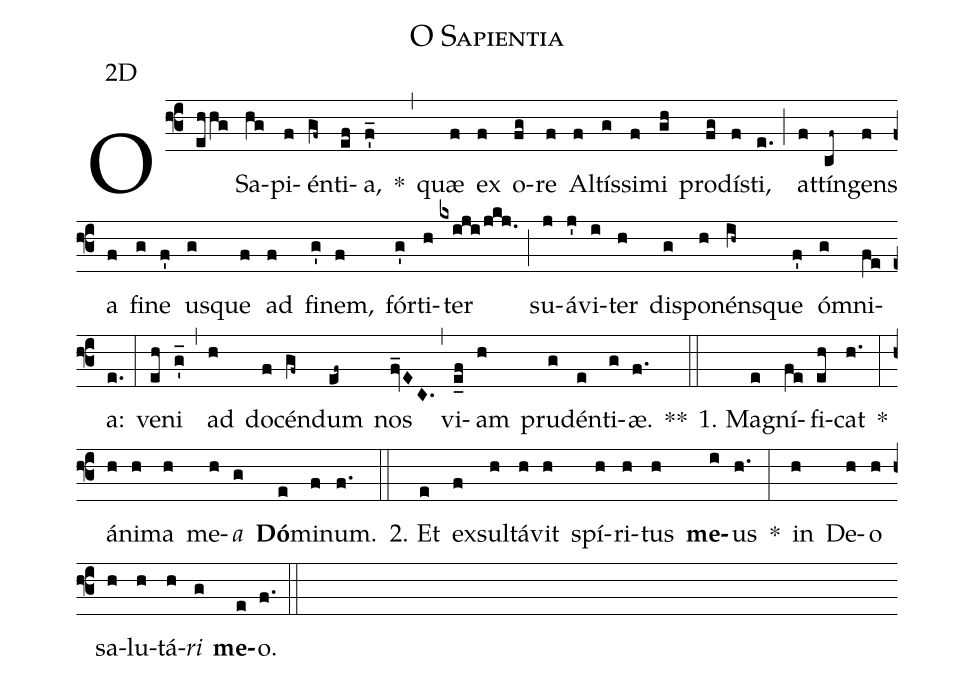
name:O Sapientia;
office-part:Antiphona;
mode:2;
annotation:2D;
%%
(f3) O(ehhg) Sa(hg)pi(f)én(gf~)ti(ef)a,(f'_) *(,) quæ(f) ex(f) o(fg)re(f) Al(f)tís(g)si(f)mi(gh) pro(fg)dí(f)sti,(e.) (;) at(f)tín(cf~)gens(f) a(f) fi(g)ne(f') u(g)sque(f) ad(f) fi(g')nem,(f) fór(g')ti(h)ter(kxiji/jkj.) (;) su(j)á(j')vi(i)ter(h) di(g)spo(h)nén(ih~)sque(f') ó(g)mni(fe)a:(e.) (:) ve(eh)ni(g'_) (,) ad(h) do(f)cén(gf~)dum(ef~) nos(fv_EC.) (,) vi(e_f)am(h) pru(g)dén(e)ti(g)æ.(f.) **(::)
1. Ma(e)gní(fe)fi(eh)cat(h.) *(:) á(h)ni(h)ma(h) me(h)<i>a</i>(g) <b>Dó</b>(e)mi(f)num.(f.) (::)
2. Et(e) ex(f)sul(h)tá(h)vit(h) spí(h)ri(h)tus(h) <b>me</b>(i)us(h.) *(:) in(h) De(h)o(h) sa(h)lu(h)tá(h)<i>ri</i>(g) <b>me</b>(e)o.(f.) (::)
